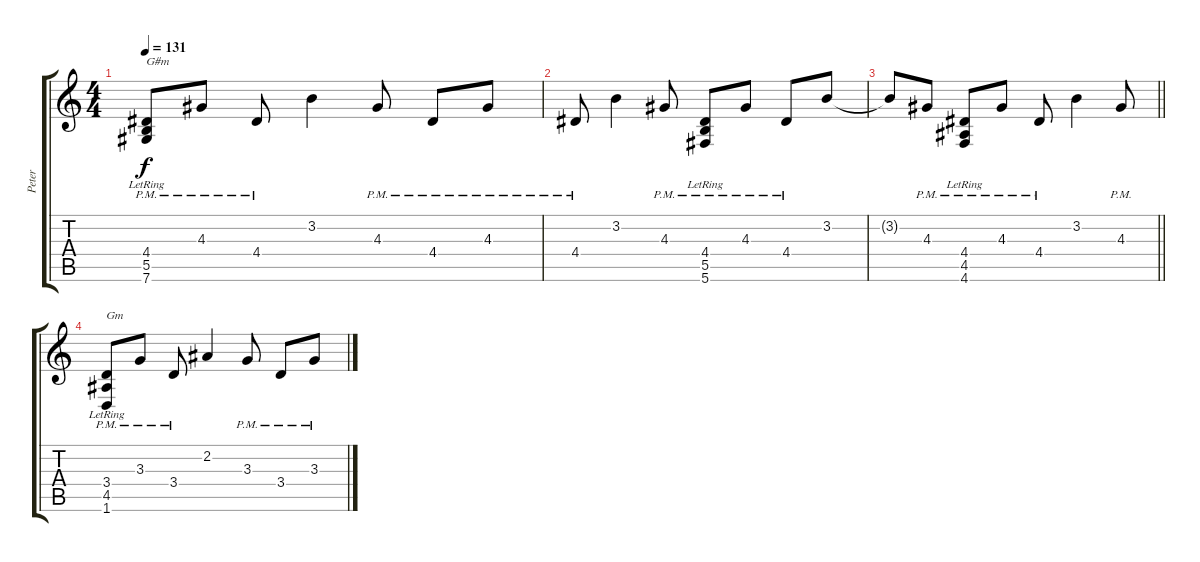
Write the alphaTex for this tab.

\track ("Peter" "Peter") {instrument electricguitarjazz}
\staff {score tabs}
\tuning (Db4 Ab3 E3 B2 Gb2 Db2) {hide}
\ts (4 4)
\tempo 131
\clef g2
\ks c
(4.4{pm} 5.5{lr} 7.6{lr}).8{txt "G#m" dy f} 4.3{pm}.8 4.4{pm}.8 3.2.4 4.3{pm}.8 4.4{pm}.8 4.3{pm}.8 |
4.4{pm}.8 3.2.4 4.3{pm}.8 (4.4{pm} 5.5{lr} 5.6{lr}).8 4.3{pm}.8 4.4{pm}.8 3.2.8 |
\barLineRight lightlight
3.2{t}.8{volume 0} 4.3{pm}.8 (4.4{pm} 4.5{lr} 4.6{lr}).8 4.3{pm}.8 4.4{pm}.8 3.2.4 4.3{pm}.8 |
(3.4{pm} 4.5{lr} 1.6{lr}).8{txt "Gm"} 3.3{pm}.8 3.4{pm}.8 2.2.4 3.3{pm}.8 3.4{pm}.8 3.3{pm}.8
